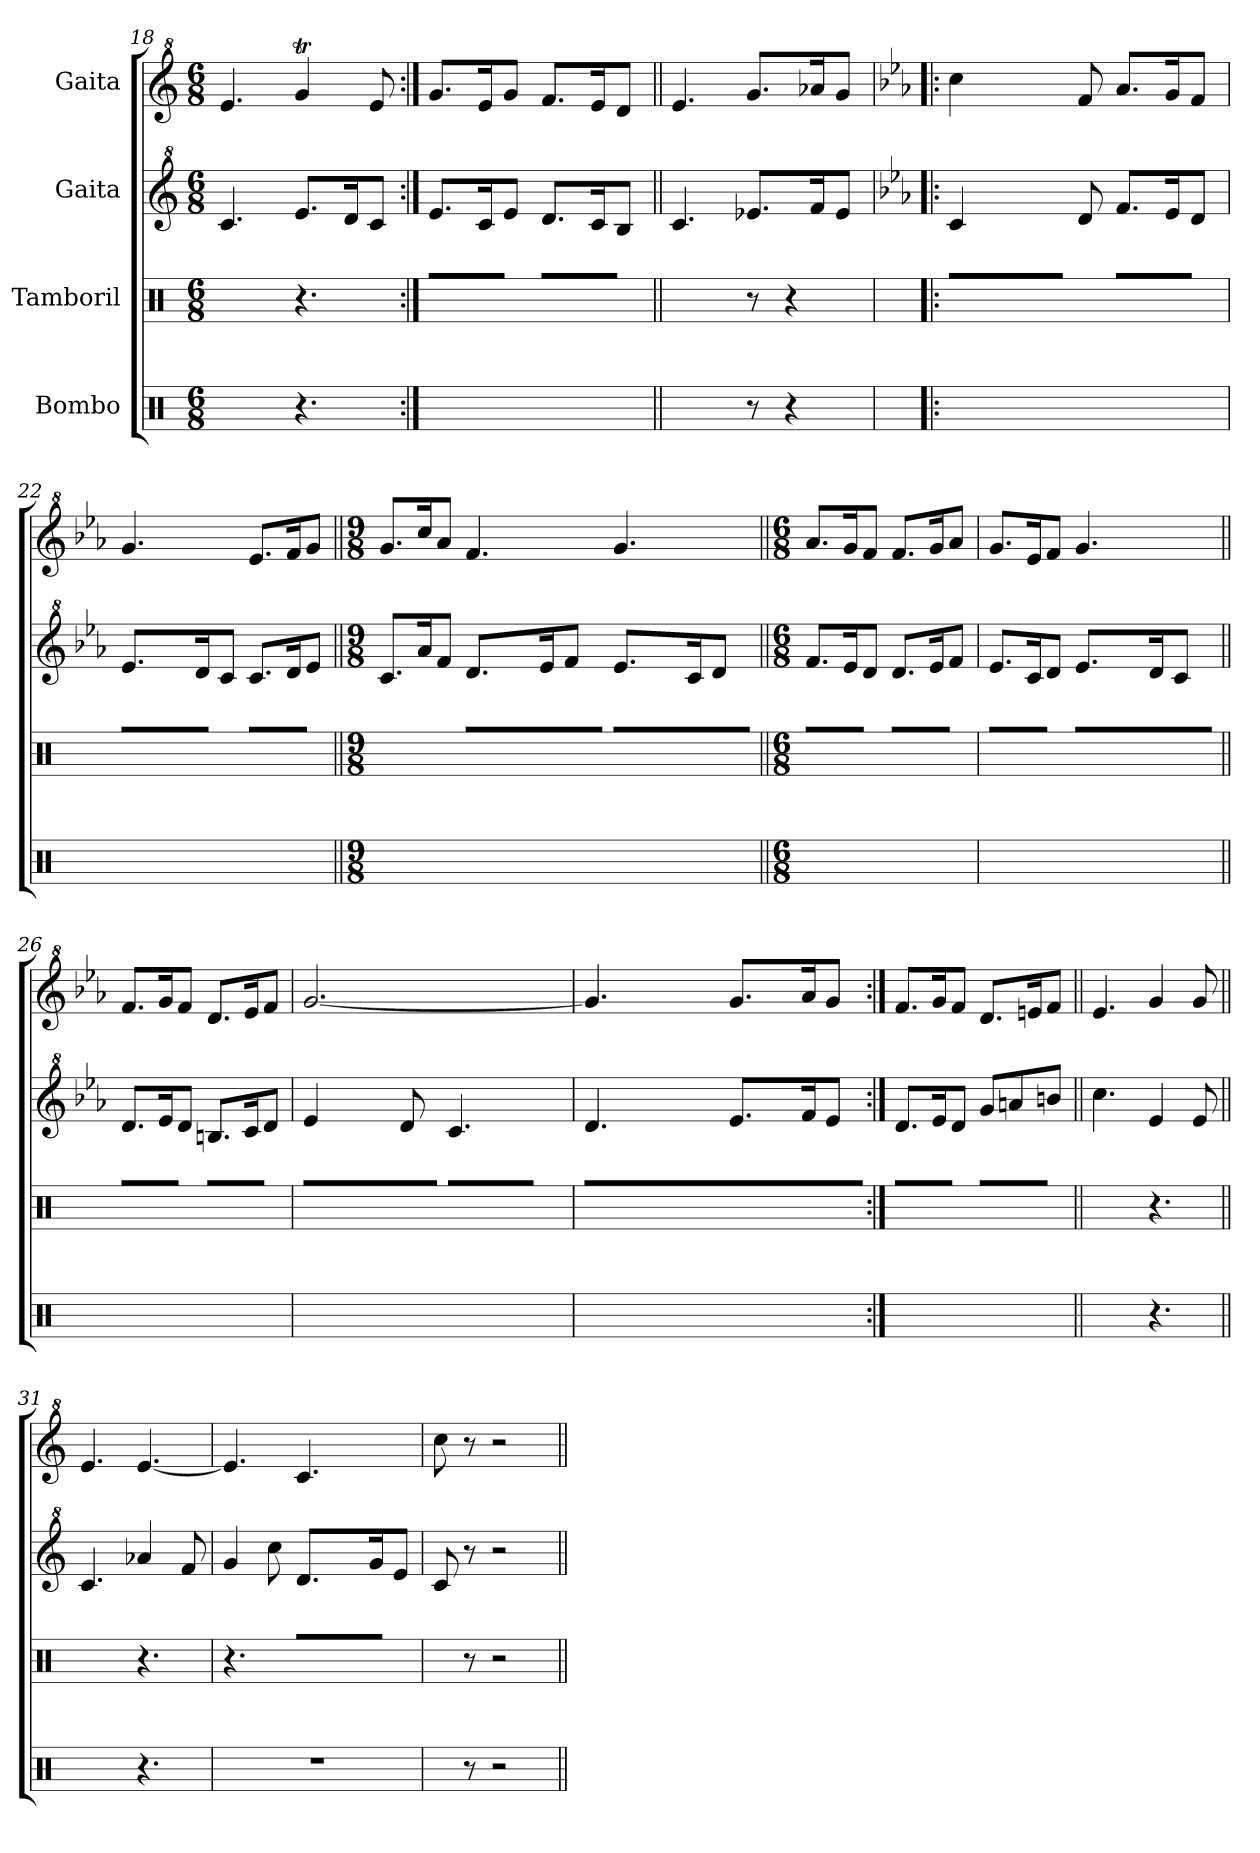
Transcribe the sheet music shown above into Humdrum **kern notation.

**kern	**kern	**kern	**kern
*part4	*part3	*part2	*part1
*staff4	*staff3	*staff2	*staff1
*I"Bombo	*I"Tamboril	*I"Gaita	*I"Gaita
*clefX	*clefX	*clefG^2	*clefG^2
*k[]	*k[]	*k[]	*k[]
*C:	*C:	*C:	*C:
*M6/8	*M6/8	*M6/8	*M6/8
=18	=18	=18	=18
4.R\	4.R\	4.cc/	4.ee/
4.r	4.r	8.ee/L	4ggT/
.	.	16dd/K	.
.	.	8cc/J	8ee/
!!LO:PB:g=z
=19:|!	=19:|!	=19:|!	=19:|!
2.R\	8.R\L	8.ee/L	8.gg/L
.	16R\K	16cc/K	16ee/K
.	8R\J	8ee/J	8gg/J
.	8.R\L	8.dd/L	8.ff/L
.	16R\K	16cc/K	16ee/K
.	8R\J	8b/J	8dd/J
=20||	=20||	=20||	=20||
4.R\	4.R\	4.cc/	4.ee/
8r	8r	8.ee-X/L	8.gg/L
4r	4r	.	.
.	.	16ff/K	16aa-X/K
.	.	8ee-/J	8gg/J
=21!|:	=21!|:	=21!|:	=21!|:
*	*	*k[b-e-a-]	*k[b-e-a-]
*	*	*E-:	*E-:
*	*tremolo	*	*
2.R\	32R\LLL	4cc/	4ccc\
.	32R\	.	.
.	32R\	.	.
.	32R\	.	.
.	32R\	.	.
.	32R\	.	.
.	32R\	.	.
.	32R\JJJ	.	.
.	8R\	8dd/	8ff/
.	8.R\L	8.ff/L	8.aa-/L
.	16R\K	16ee-/K	16gg/K
.	8R\J	8dd/J	8ff/J
=22	=22	=22	=22
2.R\	32R\LLL	8.ee-/L	4.gg/
.	32R\	.	.
.	32R\	.	.
.	32R\	.	.
.	32R\	.	.
.	32R\	.	.
.	32R\	16dd/K	.
.	32R\JJJ	.	.
.	8R\	8cc/J	.
.	8.R\L	8.cc/L	8.ee-/L
.	16R\K	16dd/K	16ff/K
.	8R\J	8ee-/J	8gg/J
=23||	=23||	=23||	=23||
*M9/8	*M9/8	*M9/8	*M9/8
4.R\	4R\	8.cc/L	8.gg/L
.	.	16aa-/K	16ccc/K
.	8R\	8ff/J	8aa-/J
4.R\	32R\LLL	8.dd/L	4.ff/
.	32R\	.	.
.	32R\	.	.
.	32R\	.	.
.	32R\	.	.
.	32R\	.	.
.	32R\	16ee-/K	.
.	32R\	.	.
.	32R\	8ff/J	.
.	32R\	.	.
.	32R\	.	.
.	32R\JJJ	.	.
4.R\	32R\LLL	8.ee-/L	4.gg/
.	32R\	.	.
.	32R\	.	.
.	32R\	.	.
.	32R\	.	.
.	32R\	.	.
.	32R\	16cc/K	.
.	32R\	.	.
.	32R\	8dd/J	.
.	32R\	.	.
.	32R\	.	.
.	32R\JJJ	.	.
!!LO:LB:g=z
=24||	=24||	=24||	=24||
*M6/8	*M6/8	*M6/8	*M6/8
2.R\	8.R\L	8.ff/L	8.aa-/L
.	16R\K	16ee-/K	16gg/K
.	8R\J	8dd/J	8ff/J
.	8.R\L	8.dd/L	8.ff/L
.	16R\K	16ee-/K	16gg/K
.	8R\J	8ff/J	8aa-/J
=25	=25	=25	=25
2.R\	8.R\L	8.ee-/L	8.gg/L
.	16R\K	16cc/K	16ee-/K
.	8R\J	8dd/J	8ff/J
.	32R\LLL	8.ee-/L	4.gg/
.	32R\	.	.
.	32R\	.	.
.	32R\	.	.
.	32R\	.	.
.	32R\	.	.
.	32R\	16dd/K	.
.	32R\	.	.
.	32R\	8cc/J	.
.	32R\	.	.
.	32R\	.	.
.	32R\JJJ	.	.
=26||	=26||	=26||	=26||
2.R\	8.R\L	8.dd/L	8.ff/L
.	16R\K	16ee-/K	16gg/K
.	8R\J	8dd/J	8ff/J
.	8.R\L	8.bn/L	8.dd/L
.	16R\K	16cc/K	16ee-/K
.	8R\J	8dd/J	8ff/J
=27	=27	=27	=27
2.R\	32R\LLL	4ee-/	[2.gg/
.	32R\	.	.
.	32R\	.	.
.	32R\	.	.
.	32R\	.	.
.	32R\	.	.
.	32R\	.	.
.	32R\	.	.
.	32R\	8dd/	.
.	32R\	.	.
.	32R\	.	.
.	32R\JJJ	.	.
.	32R\LLL	4.cc/	.
.	32R\	.	.
.	32R\	.	.
.	32R\	.	.
.	32R\	.	.
.	32R\	.	.
.	32R\	.	.
.	32R\JJJ	.	.
.	8R\	.	.
=28	=28	=28	=28
2.R\	32R\LLL	4.dd/	4.gg/]
.	32R\	.	.
.	32R\	.	.
.	32R\	.	.
.	32R\	.	.
.	32R\	.	.
.	32R\	.	.
.	32R\	.	.
.	32R\	.	.
.	32R\	.	.
.	32R\	.	.
.	32R\	.	.
.	32R\	8.ee-/L	8.gg/L
.	32R\	.	.
.	32R\	.	.
.	32R\	.	.
.	32R\	.	.
.	32R\	.	.
.	32R\	16ff/K	16aa-/K
.	32R\	.	.
.	32R\	8ee-/J	8gg/J
.	32R\	.	.
.	32R\	.	.
.	32R\JJJ	.	.
=29:|!	=29:|!	=29:|!	=29:|!
2.R\	8.R\L	8.dd/L	8.ff/L
.	16R\K	16ee-/K	16gg/K
.	8R\J	8dd/J	8ff/J
.	8.R\L	8gg/L	8.dd/L
.	.	8aan/	.
.	16R\K	.	16een/K
.	8R\J	8bbn/J	8ff/J
!!LO:LB:g=z
=30||	=30||	=30||	=30||
*	*	*k[]	*k[]
*	*	*C:	*C:
4.R\	4.R\	4.ccc\	4.ee/
4.r	4.r	4ee/	4gg/
.	.	8ee/	8gg/
=31||	=31||	=31||	=31||
4.R\	4.R\	4.cc/	4.ee/
4.r	4.r	4aa-X/	[4.ee/
.	.	8ff/	.
=32	=32	=32	=32
2.r	4.r	4gg/	4.ee/]
.	.	8ccc\	.
.	32R\LLL	8.dd/L	4.cc/
.	32R\	.	.
.	32R\	.	.
.	32R\	.	.
.	32R\	.	.
.	32R\	.	.
.	32R\	16gg/K	.
.	32R\JJJ	.	.
*	*Xtremolo	*	*
.	8R\	8ee/J	.
=33	=33	=33	=33
8R\	8R\	8cc/	8ccc\
8r	8r	8r	8r
2r	2r	2r	2r
=||	=||	=||	=||
*-	*-	*-	*-
